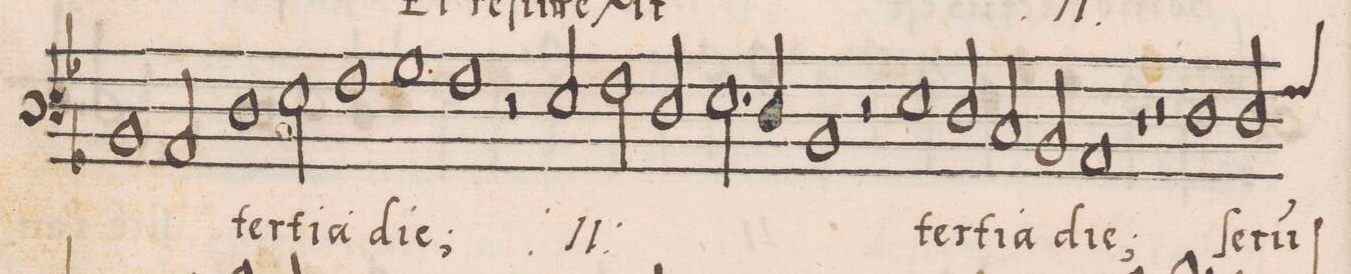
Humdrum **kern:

**kern	**text
*I"BASSVS	*
*clefF3	*
*k[b-]	*
*met(C|)	*
*M2/1	*
1D	-re-
2C/	-xit
*	*Xij
1F\	ter-
=141-	=141-
2G\	-ti-
1A	-a
=142-	=142-
1B-	di-
1A	-e;
=143-	=143-
2r	.
*	*ij
2G/	ter-
2A\	-ti-
2F/	-a
=144-	=144-
2.G\	di-
4F/	.
1D	-e
*	*Xij
=145-	=145-
2r	.
1G	ter-
2F/	-ti-
=146-	=146-
2E/	-a
2D/	di-
1C	-e;
=147-	=147-
1r	.
2r	.
1F\	ſe-
=148-	=148-
*custos:A	*
2F/	-cu(n)-
*-	*-
